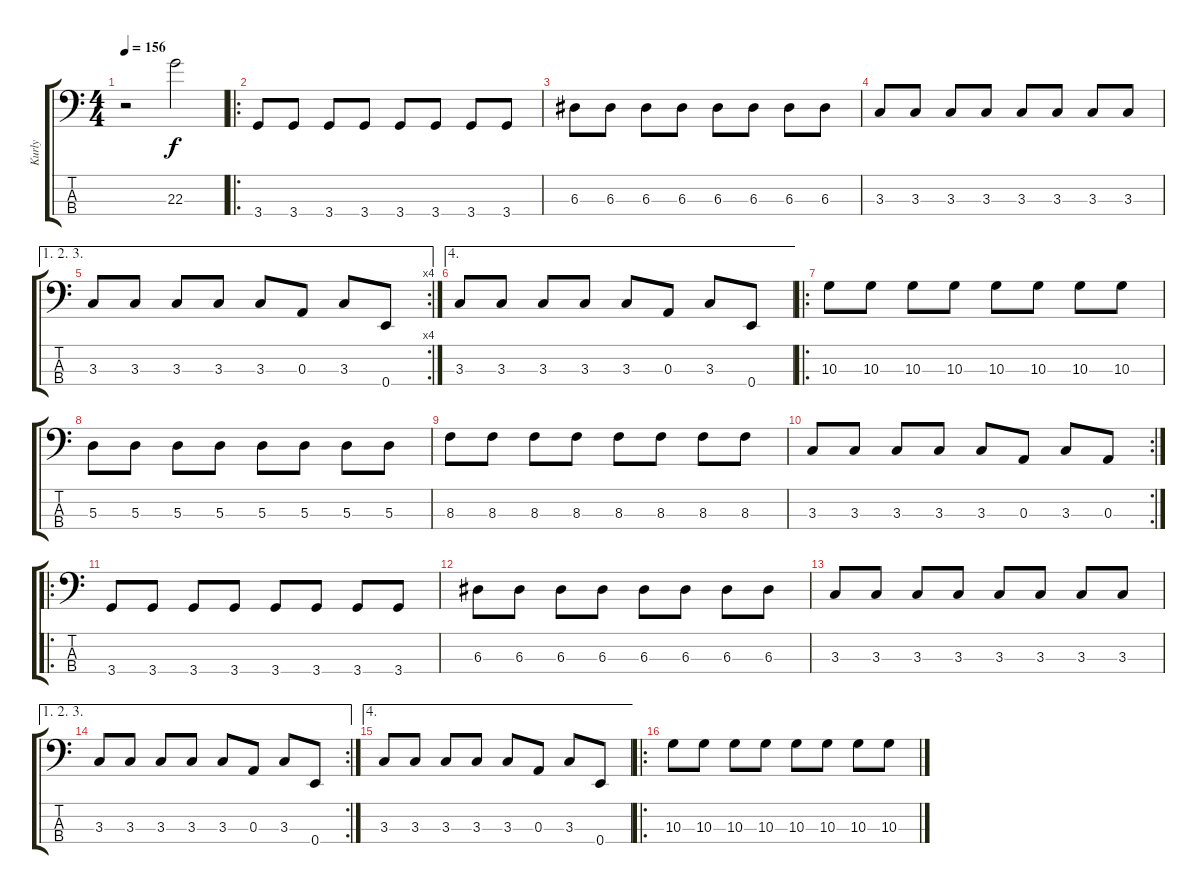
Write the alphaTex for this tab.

\track ("Kurly" "Kurly") {instrument electricbasspick}
\staff {score tabs}
\tuning (G2 D2 A1 E1) {hide}
\ts (4 4)
\tempo 156
\clef f4
\ks c
r.2{dy f instrument electricbasspick} 22.3.2 |
\ro
3.4.8 3.4.8 3.4.8 3.4.8 3.4.8 3.4.8 3.4.8 3.4.8 |
6.3.8 6.3.8 6.3.8 6.3.8 6.3.8 6.3.8 6.3.8 6.3.8 |
3.3.8 3.3.8 3.3.8 3.3.8 3.3.8 3.3.8 3.3.8 3.3.8 |
\ae (1 2 3)
\rc 4
3.3.8 3.3.8 3.3.8 3.3.8 3.3.8 0.3.8 3.3.8 0.4.8 |
\ae 4
3.3.8 3.3.8 3.3.8 3.3.8 3.3.8 0.3.8 3.3.8 0.4.8 |
\ro
10.3.8 10.3.8 10.3.8 10.3.8 10.3.8 10.3.8 10.3.8 10.3.8 |
5.3.8 5.3.8 5.3.8 5.3.8 5.3.8 5.3.8 5.3.8 5.3.8 |
8.3.8 8.3.8 8.3.8 8.3.8 8.3.8 8.3.8 8.3.8 8.3.8 |
\rc 2
3.3.8 3.3.8 3.3.8 3.3.8 3.3.8 0.3.8 3.3.8 0.3.8 |
\ro
3.4.8 3.4.8 3.4.8 3.4.8 3.4.8 3.4.8 3.4.8 3.4.8 |
6.3.8 6.3.8 6.3.8 6.3.8 6.3.8 6.3.8 6.3.8 6.3.8 |
3.3.8 3.3.8 3.3.8 3.3.8 3.3.8 3.3.8 3.3.8 3.3.8 |
\ae (1 2 3)
\rc 2
3.3.8 3.3.8 3.3.8 3.3.8 3.3.8 0.3.8 3.3.8 0.4.8 |
\ae 4
3.3.8 3.3.8 3.3.8 3.3.8 3.3.8 0.3.8 3.3.8 0.4.8 |
\ro
10.3.8 10.3.8 10.3.8 10.3.8 10.3.8 10.3.8 10.3.8 10.3.8
